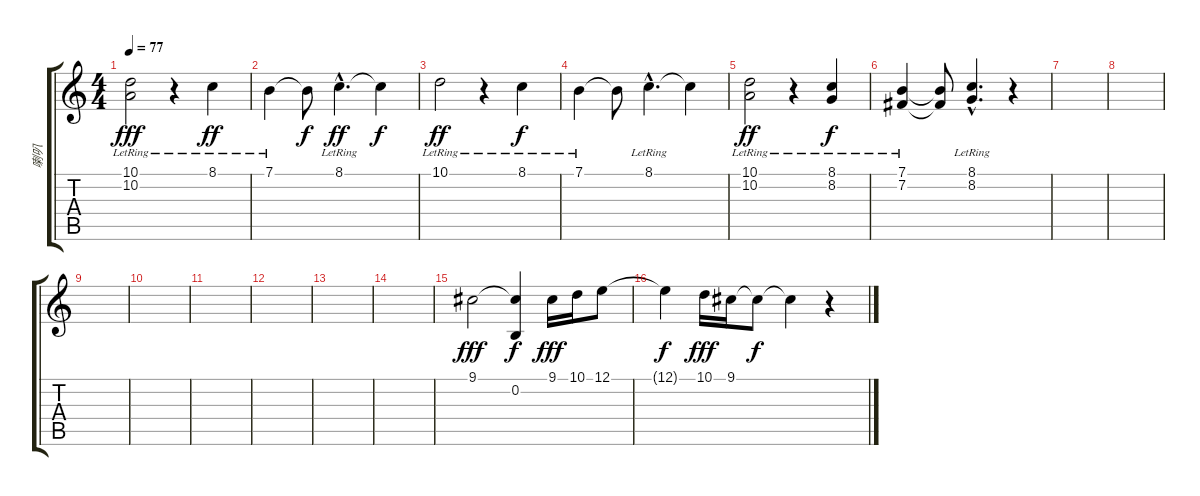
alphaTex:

\track ("喇叭" "喇叭") {instrument trumpet}
\staff {score tabs}
\tuning (E4 B3 G3 D3 A2 E2) {hide}
\ts (4 4)
\tempo 77
\clef g2
\ks c
(10.1{lr} 10.2{lr}).2{dy fff instrument trumpet} r.4 8.1{lr}.4{dy ff} |
7.1{lr}.4 7.1{t}.8{dy f} 8.1{hac lr}.4{d dy ff} 8.1{t}.4{dy f} |
10.1{lr}.2{dy ff} r.4 8.1{lr}.4{dy f} |
7.1{lr}.4 7.1{t}.8 8.1{hac lr}.4{d} 8.1{t}.4 |
(10.1{lr} 10.2{lr}).2{dy ff} r.4 (8.1{lr} 8.2{lr}).4{dy f} |
(7.1{lr} 7.2{lr}).4 (7.1{t} 7.2{t}).8 (8.1{hac lr} 8.2{hac lr}).4{d} r.4 |
|
|
|
|
|
|
|
|
9.1.2{dy fff} (9.1{t} 0.2).4{dy f} 9.1.16{dy fff} 10.1.16 12.1.8 |
12.1{t}.4{dy f} 10.1.16{dy fff} 9.1.16 9.1{t}.8{dy f} 9.1{t}.4 r.4
